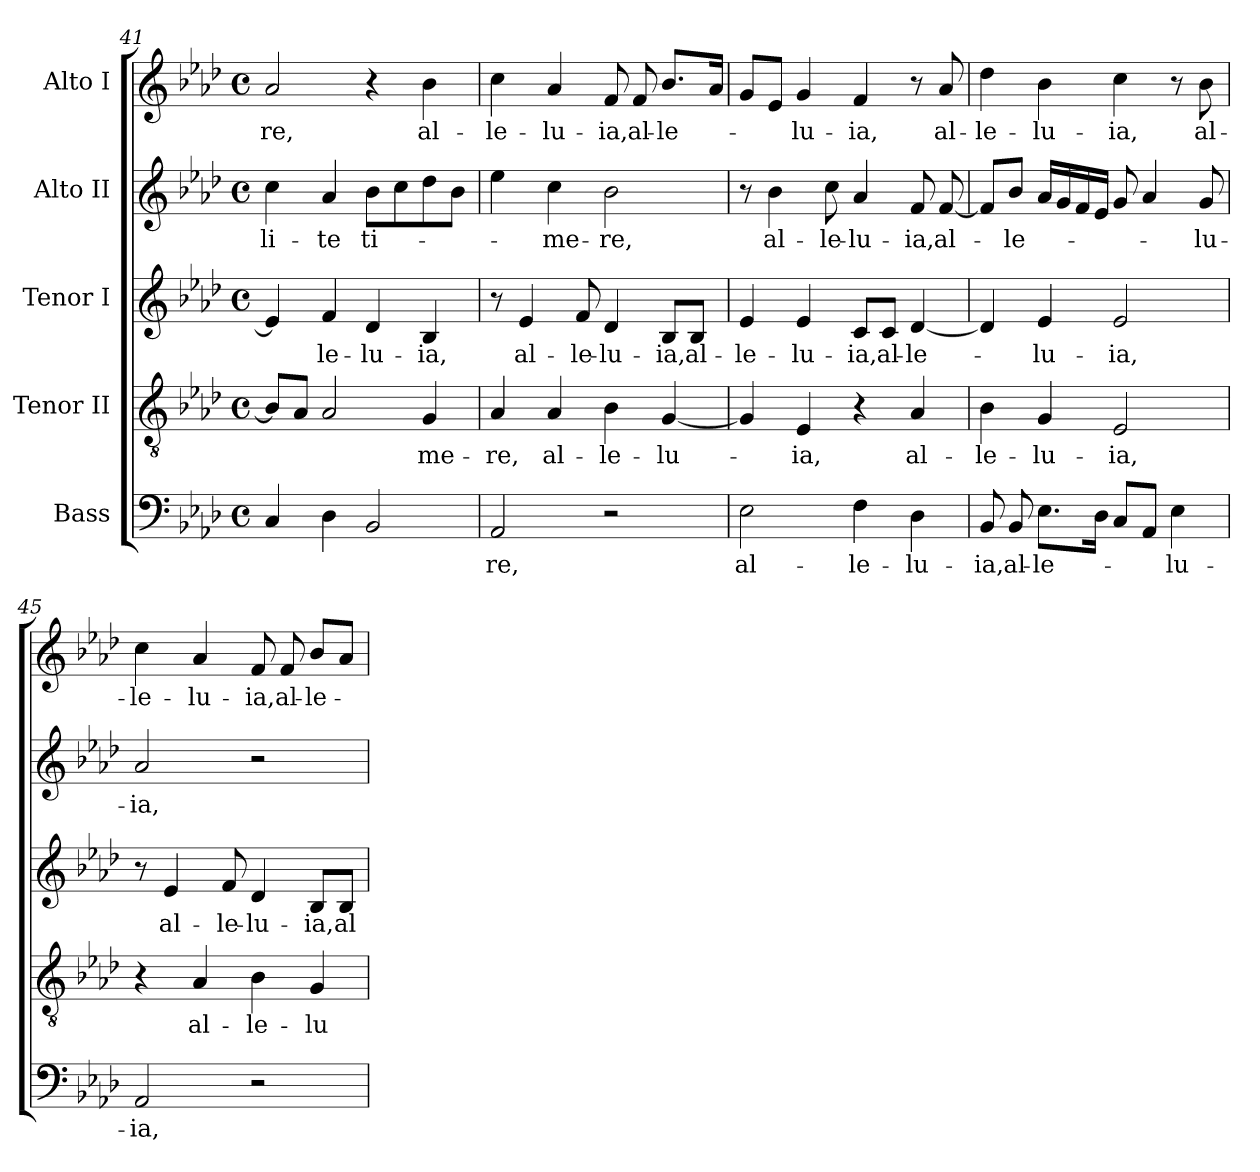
**kern	**text	**kern	**text	**kern	**text	**kern	**text	**kern	**text
*part5	*part5	*part4	*part4	*part3	*part3	*part2	*part2	*part1	*part1
*staff5	*staff5	*staff4	*staff4	*staff3	*staff3	*staff2	*staff2	*staff1	*staff1
*I"Bass	*	*I"Tenor II	*	*I"Tenor I	*	*I"Alto II	*	*I"Alto I	*
!!LO:PB:g=z
*clefF4	*	*clefGv2	*	*clefG2	*	*clefG2	*	*clefG2	*
*	*	*ITrd7c12	*	*	*	*	*	*	*
*k[b-e-a-d-]	*	*k[b-e-a-d-]	*	*k[b-e-a-d-]	*	*k[b-e-a-d-]	*	*k[b-e-a-d-]	*
*A-:	*	*A-:	*	*A-:	*	*A-:	*	*A-:	*
*M4/4	*	*M4/4	*	*M4/4	*	*M4/4	*	*M4/4	*
*met(c)	*	*met(c)	*	*met(c)	*	*met(c)	*	*met(c)	*
=41	=41	=41	=41	=41	=41	=41	=41	=41	=41
!	!	!	!	!	!	!	!LO:LY:b:color=#000000	!	!
!	!	!	!	!	!	!	!	!	!LO:LY:b:color=#000000
4Ci/	.	8BB-i/L]	.	4e-i/]	.	4cci\	-li-	2a-i/	-re,
.	.	8AA-i/J	.	.	.	.	.	.	.
!	!	!	!	!	!LO:LY:b:color=#000000	!	!	!	!
!	!	!	!	!	!	!	!LO:LY:b:color=#000000	!	!
4D-i\	.	2AA-i/	.	4fi/	-le-	4a-i/	-te	.	.
!	!	!	!	!	!LO:LY:b:color=#000000	!	!	!	!
!	!	!	!	!	!	!	!LO:LY:b:color=#000000	!	!
2BB-i/	.	.	.	4d-i/	-lu-	8b-i\L	ti-	4r	.
.	.	.	.	.	.	8cci\	.	.	.
!	!	!	!LO:LY:b:color=#000000	!	!	!	!	!	!
!	!	!	!	!	!LO:LY:b:color=#000000	!	!	!	!
!	!	!	!	!	!	!	!	!	!LO:LY:b:color=#000000
.	.	4GGi/	-me-	4B-i/	-ia,	8dd-i\	.	4b-i\	al-
.	.	.	.	.	.	8b-i\J	.	.	.
=42	=42	=42	=42	=42	=42	=42	=42	=42	=42
!	!LO:LY:b:color=#000000	!	!	!	!	!	!	!	!
!	!	!	!LO:LY:b:color=#000000	!	!	!	!	!	!
!	!	!	!	!	!	!	!	!	!LO:LY:b:color=#000000
2AA-i/	-re,	4AA-i/	-re,	8r	.	4ee-i\	.	4cci\	-le-
!	!	!	!	!	!LO:LY:b:color=#000000	!	!	!	!
.	.	.	.	4e-i/	al-	.	.	.	.
!	!	!	!LO:LY:b:color=#000000	!	!	!	!	!	!
!	!	!	!	!	!	!	!LO:LY:b:color=#000000	!	!
!	!	!	!	!	!	!	!	!	!LO:LY:b:color=#000000
.	.	4AA-i/	al-	.	.	4cci\	-me-	4a-i/	-lu-
!	!	!	!	!	!LO:LY:b:color=#000000	!	!	!	!
.	.	.	.	8fi/	-le-	.	.	.	.
!	!	!	!LO:LY:b:color=#000000	!	!	!	!	!	!
!	!	!	!	!	!LO:LY:b:color=#000000	!	!	!	!
!	!	!	!	!	!	!	!LO:LY:b:color=#000000	!	!
!	!	!	!	!	!	!	!	!	!LO:LY:b:color=#000000
2r	.	4BB-i\	-le-	4d-i/	-lu-	2b-i\	-re,	8fi/	-ia,
!	!	!	!	!	!	!	!	!	!LO:LY:b:color=#000000
.	.	.	.	.	.	.	.	8fi/	al-
!	!	!	!LO:LY:b:color=#000000	!	!	!	!	!	!
!	!	!	!	!	!LO:LY:b:color=#000000	!	!	!	!
!	!	!	!	!	!	!	!	!	!LO:LY:b:color=#000000
.	.	[<4GGi/	-lu-	8B-i/L	-ia,	.	.	8.b-i/L	-le-
!	!	!	!	!	!LO:LY:b:color=#000000	!	!	!	!
.	.	.	.	8B-i/J	al-	.	.	.	.
.	.	.	.	.	.	.	.	16a-i/Jk	.
=43	=43	=43	=43	=43	=43	=43	=43	=43	=43
!	!LO:LY:b:color=#000000	!	!	!	!	!	!	!	!
!	!	!	!	!	!LO:LY:b:color=#000000	!	!	!	!
2E-i\	al-	4GGi/]	.	4e-i/	-le-	8r	.	8gi/L	.
!	!	!	!	!	!	!	!LO:LY:b:color=#000000	!	!
.	.	.	.	.	.	4b-i\	al-	8e-i/J	.
!	!	!	!LO:LY:b:color=#000000	!	!	!	!	!	!
!	!	!	!	!	!LO:LY:b:color=#000000	!	!	!	!
!	!	!	!	!	!	!	!	!	!LO:LY:b:color=#000000
.	.	4EE-i/	-ia,	4e-i/	-lu-	.	.	4gi/	-lu-
!	!	!	!	!	!	!	!LO:LY:b:color=#000000	!	!
.	.	.	.	.	.	8cci\	-le-	.	.
!	!LO:LY:b:color=#000000	!	!	!	!	!	!	!	!
!	!	!	!	!	!LO:LY:b:color=#000000	!	!	!	!
!	!	!	!	!	!	!	!LO:LY:b:color=#000000	!	!
!	!	!	!	!	!	!	!	!	!LO:LY:b:color=#000000
4Fi\	-le-	4r	.	8ci/L	-ia,	4a-i/	-lu-	4fi/	-ia,
!	!	!	!	!	!LO:LY:b:color=#000000	!	!	!	!
.	.	.	.	8ci/J	al-	.	.	.	.
!	!LO:LY:b:color=#000000	!	!	!	!	!	!	!	!
!	!	!	!LO:LY:b:color=#000000	!	!	!	!	!	!
!	!	!	!	!	!LO:LY:b:color=#000000	!	!	!	!
!	!	!	!	!	!	!	!LO:LY:b:color=#000000	!	!
4D-i\	-lu-	4AA-i/	al-	[<4d-i/	-le-	8fi/	-ia,	8r	.
!	!	!	!	!	!	!	!LO:LY:b:color=#000000	!	!
!	!	!	!	!	!	!	!	!	!LO:LY:b:color=#000000
.	.	.	.	.	.	[<8fi/	al-	8a-i/	al-
=44	=44	=44	=44	=44	=44	=44	=44	=44	=44
!	!LO:LY:b:color=#000000	!	!	!	!	!	!	!	!
!	!	!	!LO:LY:b:color=#000000	!	!	!	!	!	!
!	!	!	!	!	!	!	!	!	!LO:LY:b:color=#000000
8BB-i/	-ia,	4BB-i\	-le-	4d-i/]	.	8fi/L]	.	4dd-i\	-le-
!	!LO:LY:b:color=#000000	!	!	!	!	!	!	!	!
!	!	!	!	!	!	!	!LO:LY:b:color=#000000	!	!
8BB-i/	al-	.	.	.	.	8b-i/J	-le-	.	.
!	!LO:LY:b:color=#000000	!	!	!	!	!	!	!	!
!	!	!	!LO:LY:b:color=#000000	!	!	!	!	!	!
!	!	!	!	!	!LO:LY:b:color=#000000	!	!	!	!
!	!	!	!	!	!	!	!	!	!LO:LY:b:color=#000000
8.E-i\L	-le-	4GGi/	-lu-	4e-i/	-lu-	16a-i/LL	.	4b-i\	-lu-
.	.	.	.	.	.	16gi/	.	.	.
.	.	.	.	.	.	16fi/	.	.	.
16D-i\Jk	.	.	.	.	.	16e-i/JJ	.	.	.
!	!	!	!LO:LY:b:color=#000000	!	!	!	!	!	!
!	!	!	!	!	!LO:LY:b:color=#000000	!	!	!	!
!	!	!	!	!	!	!	!	!	!LO:LY:b:color=#000000
8Ci/L	.	2EE-i/	-ia,	2e-i/	-ia,	8gi/	.	4cci\	-ia,
8AA-i/J	.	.	.	.	.	4a-i/	.	.	.
!	!LO:LY:b:color=#000000	!	!	!	!	!	!	!	!
4E-i\	-lu-	.	.	.	.	.	.	8r	.
!	!	!	!	!	!	!	!LO:LY:b:color=#000000	!	!
!	!	!	!	!	!	!	!	!	!LO:LY:b:color=#000000
.	.	.	.	.	.	8gi/	-lu-	8b-i\	al-
!!LO:LB:g=z
=45	=45	=45	=45	=45	=45	=45	=45	=45	=45
!	!LO:LY:b:color=#000000	!	!	!	!	!	!	!	!
!	!	!	!	!	!	!	!LO:LY:b:color=#000000	!	!
!	!	!	!	!	!	!	!	!	!LO:LY:b:color=#000000
2AA-i/	-ia,	4r	.	8r	.	2a-i/	-ia,	4cci\	-le-
!	!	!	!	!	!LO:LY:b:color=#000000	!	!	!	!
.	.	.	.	4e-i/	al-	.	.	.	.
!	!	!	!LO:LY:b:color=#000000	!	!	!	!	!	!
!	!	!	!	!	!	!	!	!	!LO:LY:b:color=#000000
.	.	4AA-i/	al-	.	.	.	.	4a-i/	-lu-
!	!	!	!	!	!LO:LY:b:color=#000000	!	!	!	!
.	.	.	.	8fi/	-le-	.	.	.	.
!	!	!	!LO:LY:b:color=#000000	!	!	!	!	!	!
!	!	!	!	!	!LO:LY:b:color=#000000	!	!	!	!
!	!	!	!	!	!	!	!	!	!LO:LY:b:color=#000000
2r	.	4BB-i\	-le-	4d-i/	-lu-	2r	.	8fi/	-ia,
!	!	!	!	!	!	!	!	!	!LO:LY:b:color=#000000
.	.	.	.	.	.	.	.	8fi/	al-
!	!	!	!LO:LY:b:color=#000000	!	!	!	!	!	!
!	!	!	!	!	!LO:LY:b:color=#000000	!	!	!	!
!	!	!	!	!	!	!	!	!	!LO:LY:b:color=#000000
.	.	4GGi/	-lu-	8B-i/L	-ia,	.	.	8b-i/L	-le-
!	!	!	!	!	!LO:LY:b:color=#000000	!	!	!	!
.	.	.	.	8B-i/J	al-	.	.	8a-i/J	.
=	=	=	=	=	=	=	=	=	=
*-	*-	*-	*-	*-	*-	*-	*-	*-	*-
